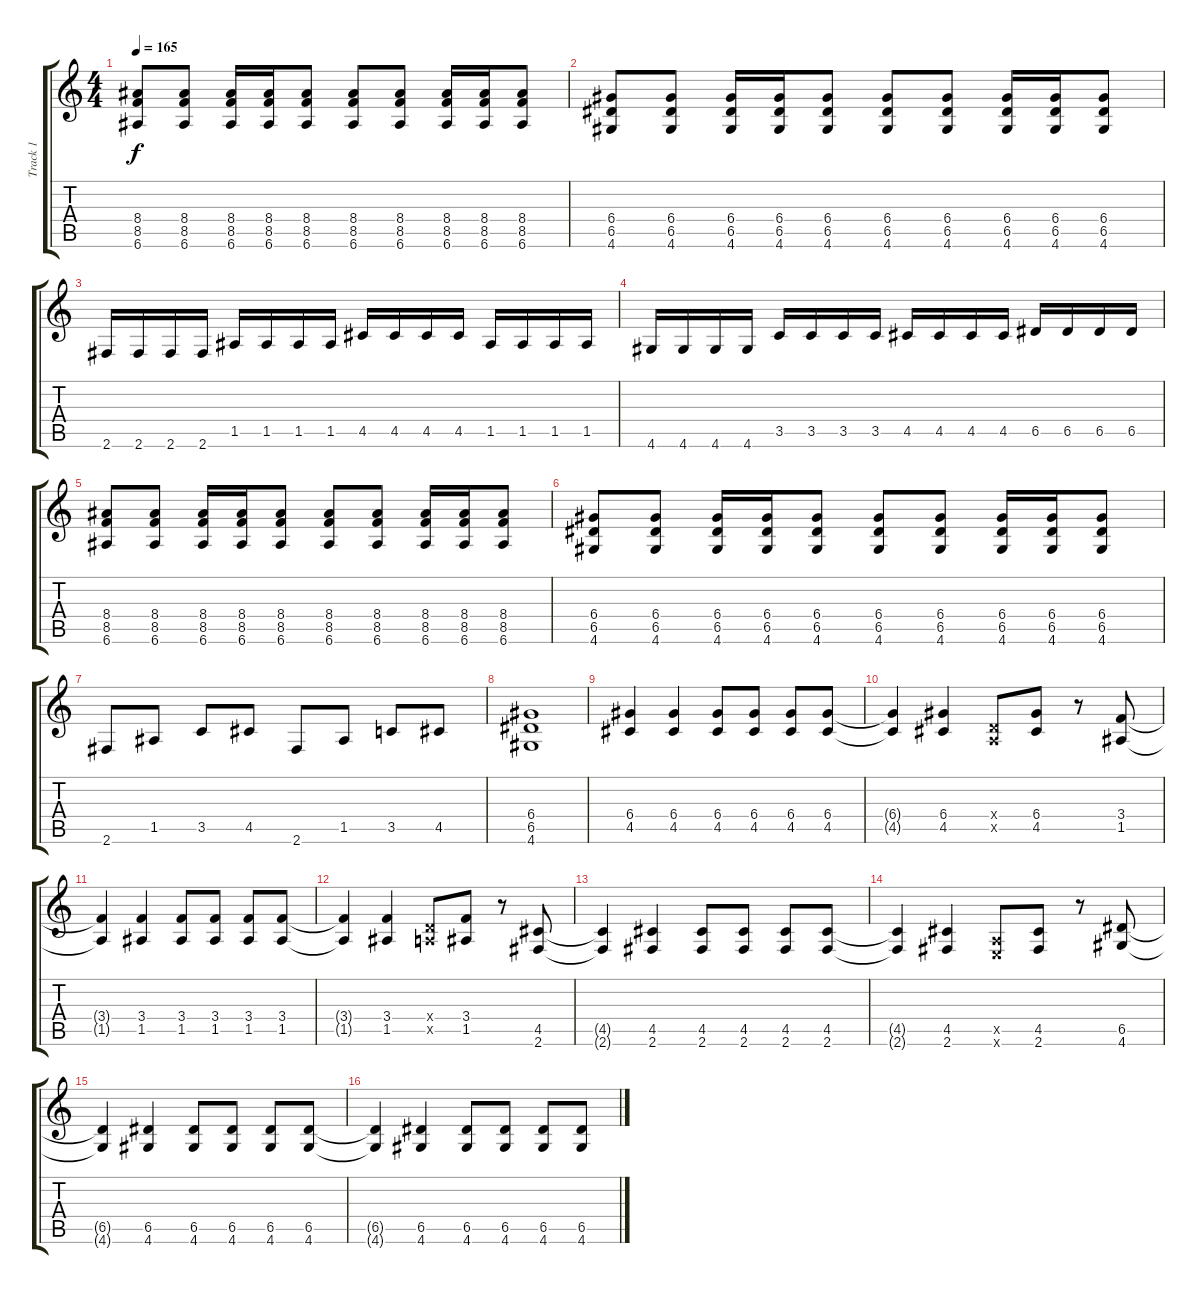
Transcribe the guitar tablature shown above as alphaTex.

\track ("Track 1" "Track 1") {solo instrument overdrivenguitar}
\staff {score tabs}
\tuning (E4 B3 G3 D3 A2 E2) {hide}
\ts (4 4)
\tempo 165
\clef g2
\ks c
(8.4 8.5 6.6).8{dy f} (8.4 8.5 6.6).8 (8.4 8.5 6.6).16 (8.4 8.5 6.6).16 (8.4 8.5 6.6).8 (8.4 8.5 6.6).8 (8.4 8.5 6.6).8 (8.4 8.5 6.6).16 (8.4 8.5 6.6).16 (8.4 8.5 6.6).8 |
(6.4 6.5 4.6).8 (6.4 6.5 4.6).8 (6.4 6.5 4.6).16 (6.4 6.5 4.6).16 (6.4 6.5 4.6).8 (6.4 6.5 4.6).8 (6.4 6.5 4.6).8 (6.4 6.5 4.6).16 (6.4 6.5 4.6).16 (6.4 6.5 4.6).8 |
2.6.16 2.6.16 2.6.16 2.6.16 1.5.16 1.5.16 1.5.16 1.5.16 4.5.16 4.5.16 4.5.16 4.5.16 1.5.16 1.5.16 1.5.16 1.5.16 |
4.6.16 4.6.16 4.6.16 4.6.16 3.5.16 3.5.16 3.5.16 3.5.16 4.5.16 4.5.16 4.5.16 4.5.16 6.5.16 6.5.16 6.5.16 6.5.16 |
(8.4 8.5 6.6).8 (8.4 8.5 6.6).8 (8.4 8.5 6.6).16 (8.4 8.5 6.6).16 (8.4 8.5 6.6).8 (8.4 8.5 6.6).8 (8.4 8.5 6.6).8 (8.4 8.5 6.6).16 (8.4 8.5 6.6).16 (8.4 8.5 6.6).8 |
(6.4 6.5 4.6).8 (6.4 6.5 4.6).8 (6.4 6.5 4.6).16 (6.4 6.5 4.6).16 (6.4 6.5 4.6).8 (6.4 6.5 4.6).8 (6.4 6.5 4.6).8 (6.4 6.5 4.6).16 (6.4 6.5 4.6).16 (6.4 6.5 4.6).8 |
2.6.8 1.5.8 3.5.8 4.5.8 2.6.8 1.5.8 3.5.8 4.5.8 |
(6.4 6.5 4.6).1 |
(6.4 4.5).4 (6.4 4.5).4 (6.4 4.5).8 (6.4 4.5).8 (6.4 4.5).8 (6.4 4.5).8 |
(6.4{t} 4.5{t}).4 (6.4 4.5).4 (0.4{x} 0.5{x}).8 (6.4 4.5).8 r.8 (3.4 1.5).8 |
(3.4{t} 1.5{t}).4 (3.4 1.5).4 (3.4 1.5).8 (3.4 1.5).8 (3.4 1.5).8 (3.4 1.5).8 |
(3.4{t} 1.5{t}).4 (3.4 1.5).4 (0.4{x} 0.5{x}).8 (3.4 1.5).8 r.8 (4.5 2.6).8 |
(4.5{t} 2.6{t}).4 (4.5 2.6).4 (4.5 2.6).8 (4.5 2.6).8 (4.5 2.6).8 (4.5 2.6).8 |
(4.5{t} 2.6{t}).4 (4.5 2.6).4 (0.5{x} 0.6{x}).8 (4.5 2.6).8 r.8 (6.5 4.6).8 |
(6.5{t} 4.6{t}).4 (6.5 4.6).4 (6.5 4.6).8 (6.5 4.6).8 (6.5 4.6).8 (6.5 4.6).8 |
(6.5{t} 4.6{t}).4 (6.5 4.6).4 (6.5 4.6).8 (6.5 4.6).8 (6.5 4.6).8 (6.5 4.6).8
